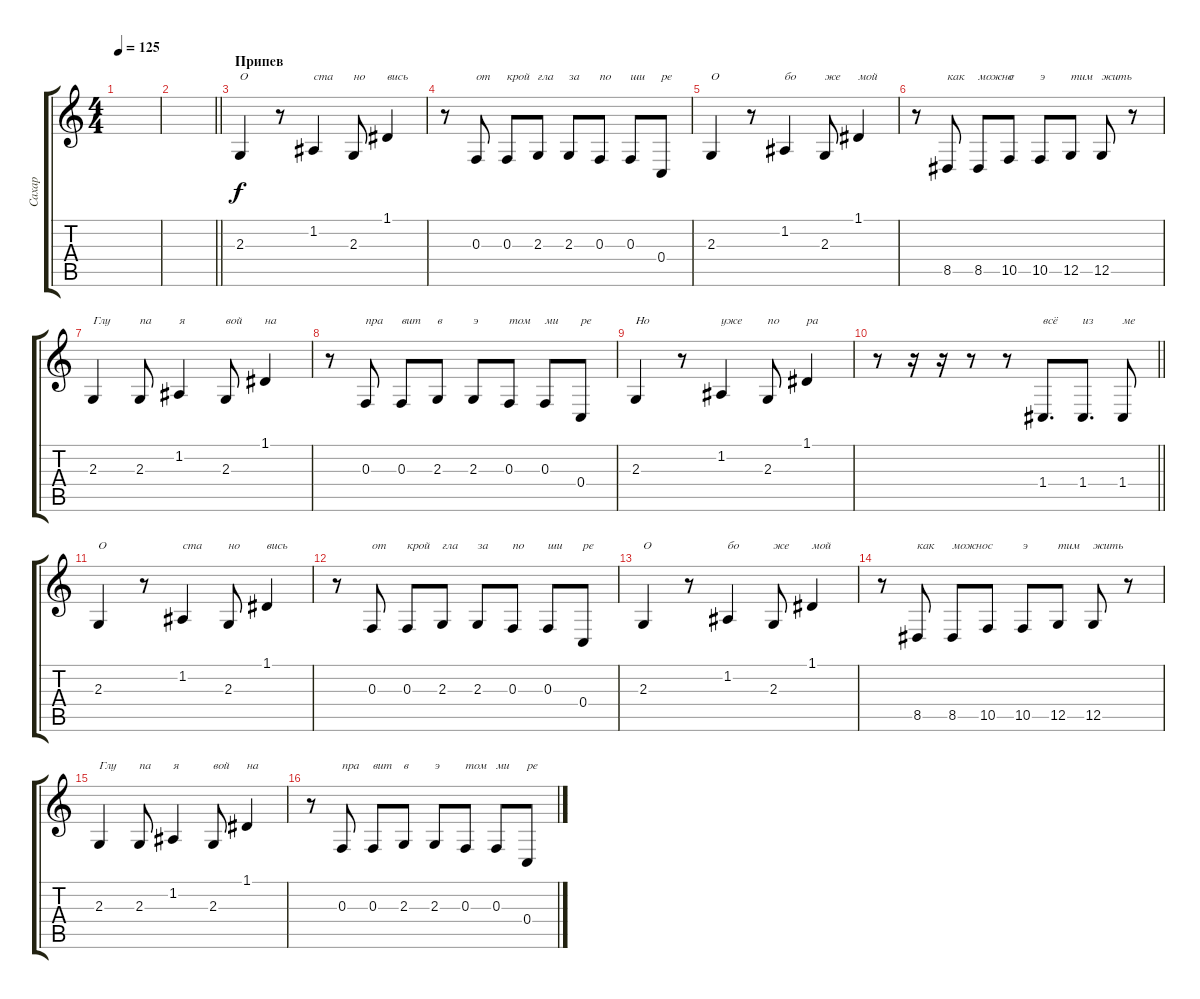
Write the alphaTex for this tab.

\track ("Сахар" "Сахар") {instrument tuba}
\staff {score tabs}
\tuning (D4 A3 F3 C3 G2 C2) {hide}
\ts (4 4)
\tempo 125
\clef g2
\ks c
|
\barLineRight lightlight
|
\section ("" "Припев")
2.3.4{txt "О"} r.8 1.2.4{txt "ста"} 2.3.8{txt "но"} 1.1.4{txt "вись"} |
r.8 0.3.8{txt "от"} 0.3.8{txt "крой"} 2.3.8{txt "гла"} 2.3.8{txt "за"} 0.3.8{txt "по"} 0.3.8{txt "ши"} 0.4.8{txt "ре"} |
2.3.4{txt "О"} r.8 1.2.4{txt "бо"} 2.3.8{txt "же"} 1.1.4{txt "мой"} |
r.8 8.5.8{txt "как"} 8.5.8{txt "можно"} 10.5.8{txt "с"} 10.5.8{txt "э"} 12.5.8{txt "тим"} 12.5.8{txt "жить"} r.8 |
2.3.4{txt "Глу"} 2.3.8{txt "па"} 1.2.4{txt "я"} 2.3.8{txt "вой"} 1.1.4{txt "на"} |
r.8 0.3.8{txt "пра"} 0.3.8{txt "вит"} 2.3.8{txt "в"} 2.3.8{txt "э"} 0.3.8{txt "том"} 0.3.8{txt "ми"} 0.4.8{txt "ре"} |
2.3.4{txt "Но"} r.8 1.2.4{txt "уже"} 2.3.8{txt "по"} 1.1.4{txt "ра"} |
\barLineRight lightlight
r.8 r.16 r.16 r.8 r.8 1.4.8{d txt "всё"} 1.4.8{d txt "из"} 1.4.8{txt "ме"} |
2.3.4{txt "О"} r.8 1.2.4{txt "ста"} 2.3.8{txt "но"} 1.1.4{txt "вись"} |
r.8 0.3.8{txt "от"} 0.3.8{txt "крой"} 2.3.8{txt "гла"} 2.3.8{txt "за"} 0.3.8{txt "по"} 0.3.8{txt "ши"} 0.4.8{txt "ре"} |
2.3.4{txt "О"} r.8 1.2.4{txt "бо"} 2.3.8{txt "же"} 1.1.4{txt "мой"} |
r.8 8.5.8{txt "как"} 8.5.8{txt "можно"} 10.5.8{txt "с"} 10.5.8{txt "э"} 12.5.8{txt "тим"} 12.5.8{txt "жить"} r.8 |
2.3.4{txt "Глу"} 2.3.8{txt "па"} 1.2.4{txt "я"} 2.3.8{txt "вой"} 1.1.4{txt "на"} |
r.8 0.3.8{txt "пра"} 0.3.8{txt "вит"} 2.3.8{txt "в"} 2.3.8{txt "э"} 0.3.8{txt "том"} 0.3.8{txt "ми"} 0.4.8{txt "ре"}
